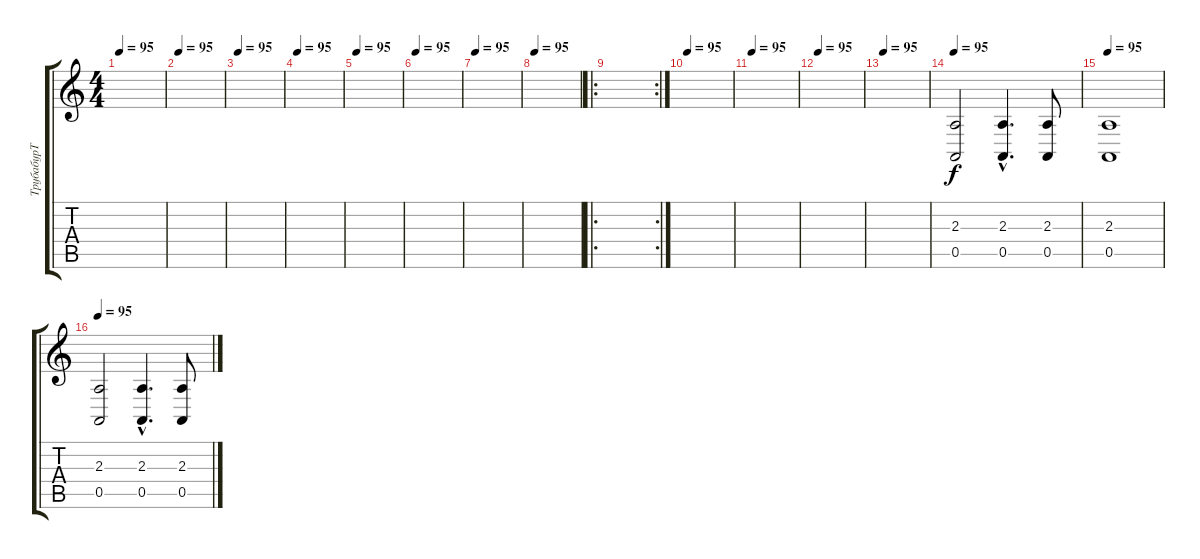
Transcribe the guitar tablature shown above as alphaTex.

\track ("ТрубабурТ" "ТрубабурТ") {instrument oboe}
\staff {score tabs}
\tuning (E4 B3 G3 D3 A2 E2) {hide}
\ts (4 4)
\tempo 95
\clef g2
\ks c
|
\tempo 95
|
\tempo 95
|
\tempo 95
|
\tempo 95
|
\tempo 95
|
\tempo 95
|
\tempo 95
|
\ro
\rc 2
|
\tempo 95
|
\tempo 95
|
\tempo 95
|
\tempo 95
|
\tempo 95
(2.3 0.5).2 (2.3{hac} 0.5{hac}).4{d} (2.3 0.5).8 |
\tempo 95
(2.3 0.5).1 |
\tempo 95
(2.3 0.5).2 (2.3{hac} 0.5{hac}).4{d} (2.3 0.5).8
